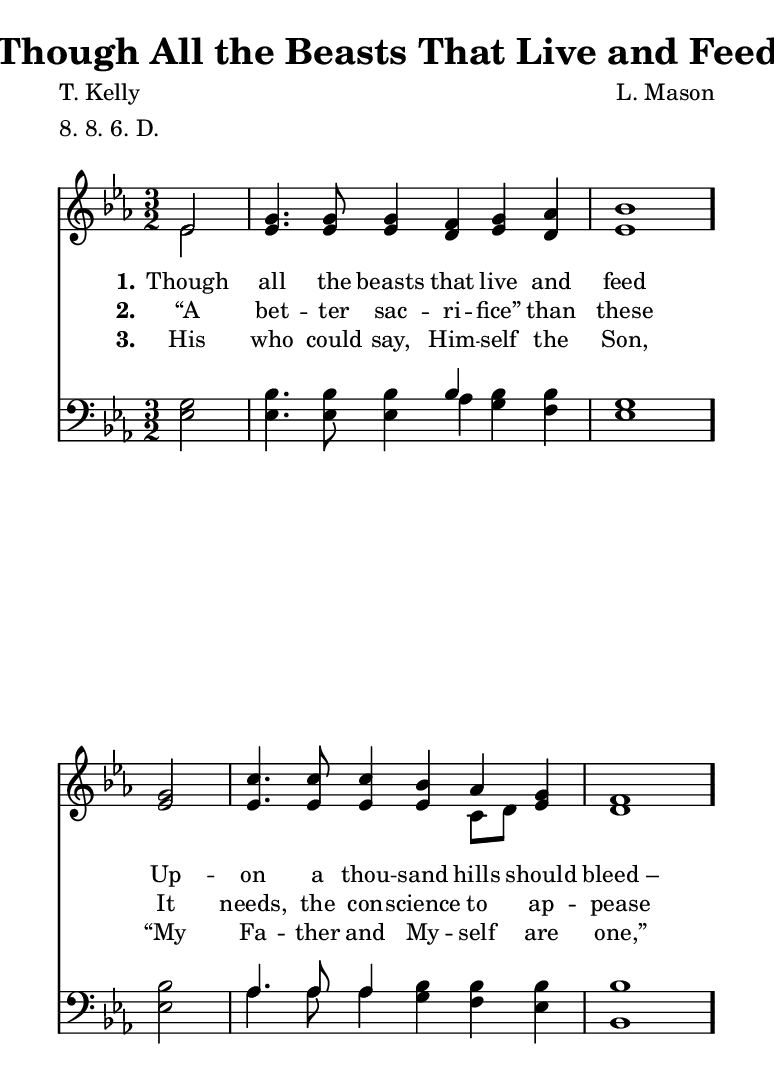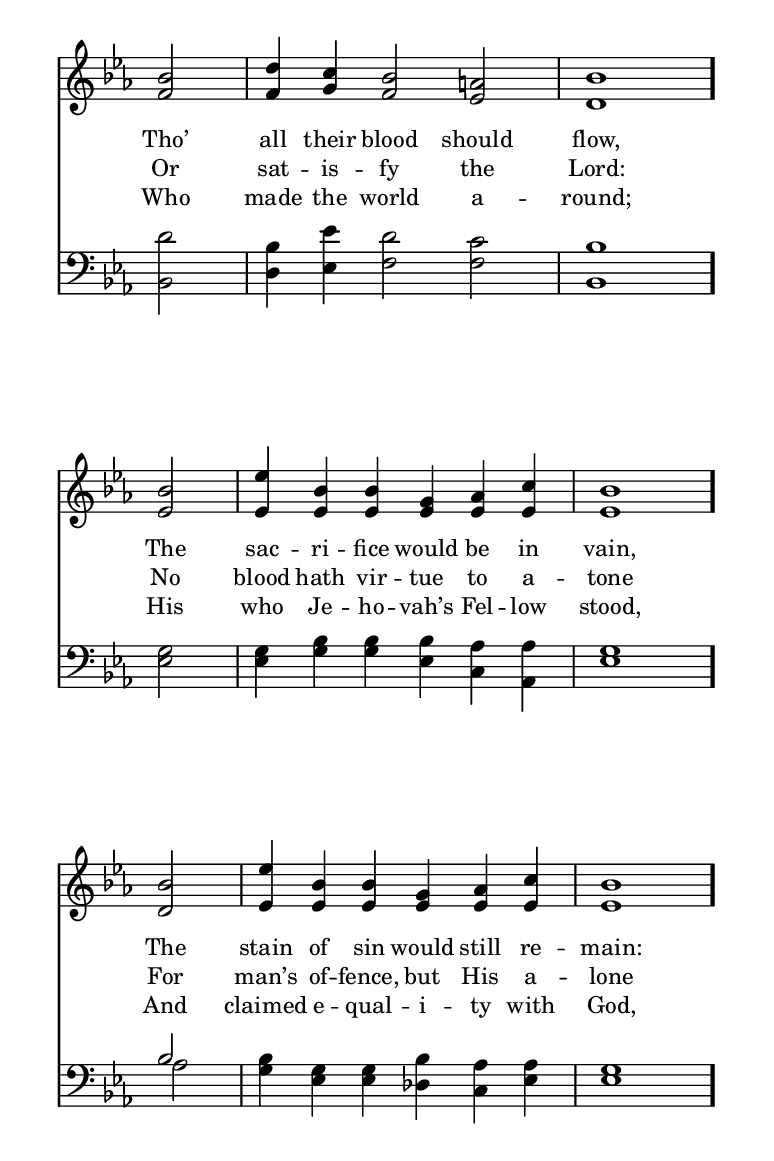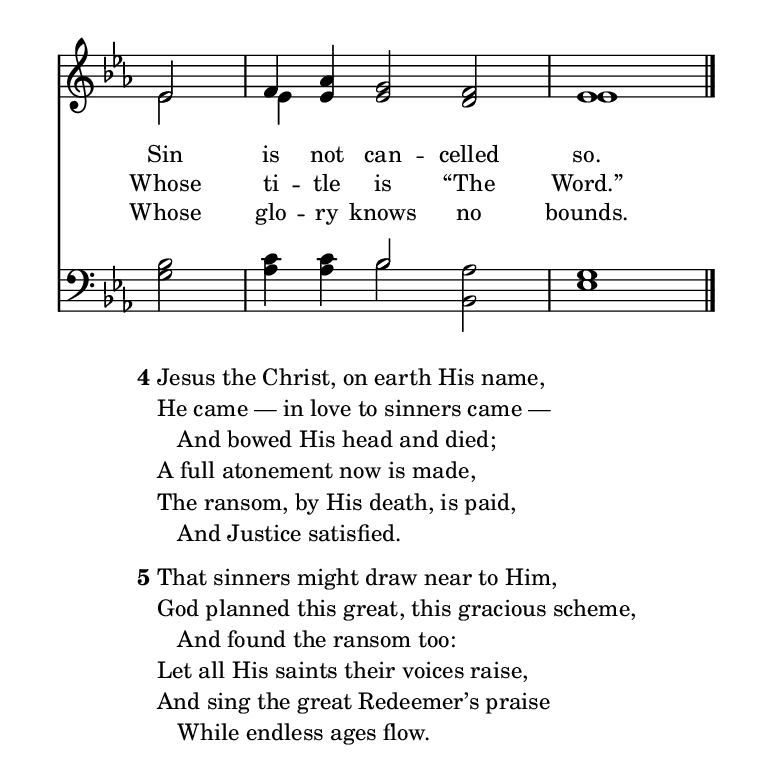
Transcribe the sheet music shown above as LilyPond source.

\include "common/global.ily"
\paper {
  \include "common/paper.ily"
  systems-per-page = #(cond (is-eogsized 3) (#t #f))
}

\header{
  %gospel
  hymnnumber = "128"
  title = "Though All the Beasts That Live and Feed"
  tunename = "Meribah"
  meter = "8. 8. 6. D."
  poet = "T. Kelly"
  composer = "L. Mason"
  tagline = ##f
}

% for fermata in MIDI
ta = { \tempo 2=60 }
tb = { \tempo 2=30 }

patternAA = { c2 | c4. c8 c4 c4 c4      c4 | c1 }
patternAB = { c2 | c4. c8 c4 c4 c8[ c8] c4 | c1 }

patternBA = { c2 | c4 c4 c2 c2 | c1 }

patternCA = { c2 | c4 c4 c4 c4 c4 c4 | c1 }

global = {
  \include "common/overrides.ily"
  \override Staff.TimeSignature.style = #'numbered
  \time 3/2
  \override Score.MetronomeMark.transparent = ##t % hide all fermata changes too
  \ta
  \key ees \major
  \partial 2
  \autoBeamOff
}

notesSoprano = {
\global
\relative c' {

  \changePitch \patternAA { ees | g g g f g aes | bes }
  \changePitch \patternAA { g | c c c bes aes g | f } \eogbreak
  \changePitch \patternBA { bes | d c bes a | bes }

  \changePitch \patternCA { bes | ees bes bes g aes c | bes } \eogbreak
  \changePitch \patternCA { bes | ees bes bes g aes c | bes }
  \changePitch \patternBA { ees, | f aes g f | ees }

  \bar "|."

}
}

notesAlto = {
\global
\relative e' {

  \changePitch \patternAA { ees | ees ees ees d ees d | ees }
  \changePitch \patternAB { ees | ees ees ees ees c d ees | d }
  \changePitch \patternBA { f | f g f ees | d }

  \changePitch \patternCA { ees | ees ees ees ees ees ees | ees }
  \changePitch \patternCA { d | ees ees ees ees ees ees | ees }
  \changePitch \patternBA { ees | ees ees ees d | ees }

}
}

notesTenor = {
\global
\relative a {

  \changePitch \patternAA { g | bes bes bes bes bes bes | g }
  \changePitch \patternAA { bes | aes aes aes bes bes bes | bes }
  \changePitch \patternBA { d bes ees d c | bes }

  \changePitch \patternCA { g | g bes bes bes aes aes | g }
  \changePitch \patternCA { bes | bes g g bes aes aes | g }
  \changePitch \patternBA { bes | c c bes aes | g }

}
}

notesBass = {
\global
\relative f {

  \changePitch \patternAA { ees | ees ees ees aes g f | ees }
  \changePitch \patternAA { ees | aes aes aes g f ees | bes }
  \changePitch \patternBA { bes | d ees f f | bes, }

  \changePitch \patternCA { ees | ees g g ees c aes | ees' }
  \changePitch \patternCA { aes | g ees ees des c ees | ees }
  \changePitch \patternBA { g | aes aes bes bes, | ees }

}
}

wordsA = \lyricmode {
\set stanza = "1."

Though all the beasts that live and feed \bar "."
Up -- on a thou -- sand hills should bleed_– \bar "."
Tho’ all their blood should flow, \bar "."
The sac -- ri -- fice would be in vain, \bar "."
The stain of sin would still re -- main: \bar "."
Sin is not can -- celled so. \bar "."

}

wordsB = \lyricmode {
\set stanza = "2."

“A bet -- ter sac -- ri -- fice” than these
It needs, the con -- science to ap -- pease
Or sat -- is -- fy the Lord:
No blood hath vir -- tue to a -- tone
For man’s of -- fence, but His a -- lone
Whose ti -- tle is “The Word.”

}

wordsC = \lyricmode {
\set stanza = "3."

His who could say, Him -- self the Son,
“My Fa -- ther and My -- self are one,”
Who made the world a -- round;
His who Je -- ho -- vah’s Fel -- low stood,
And claimed e -- qual -- i -- ty with God,
Whose glo -- ry knows no bounds.

}

wordsD = \markuplist {

\line { Jesus the Christ, on earth His name, }
\line { He came — in love to sinners came — }
\line { { \hspace #2 } And bowed His head and died; }
\line { A full atonement now is made, }
\line { The ransom, by His death, is paid, }
\line { { \hspace #2 } And Justice satisfied. }

}

wordsE = \markuplist {

\line { That sinners might draw near to Him, }
\line { God planned this great, this gracious scheme, }
\line { { \hspace #2 } And found the ransom too: }
\line { Let all His saints their voices raise, }
\line { And sing the great Redeemer’s praise }
\line { { \hspace #2 } While endless ages flow. }

}

\score {
  \context ChoirStaff <<
    \context Staff = upper <<
      \set Staff.autoBeaming = ##f
      \set ChoirStaff.systemStartDelimiter = #'SystemStartBar
      \set ChoirStaff.printPartCombineTexts = ##f
      \partcombine #'(2 . 11) \notesSoprano \notesAlto
      \context NullVoice = sopranos { \voiceOne << \notesSoprano >> }
      \context Lyrics = one   \lyricsto sopranos \wordsA
      \context Lyrics = two   \lyricsto sopranos \wordsB
      \context Lyrics = three \lyricsto sopranos \wordsC
    >>
    \context Staff = men <<
      \set Staff.autoBeaming = ##f
      \clef bass
      \set ChoirStaff.printPartCombineTexts = ##f
      \partcombine #'(2 . 11) \notesTenor \notesBass
    >>
  >>
  \layout {
    \include "common/layout.ily"
  }
  #(cond ((ly:get-option 'eog-midi-permitted) #{ \midi{
    \include "common/midi.ily"
  } #}))
}

\noPageBreak

\markup { \fill-line { \vcenter \column {
  \vspace #1
  \line{ \bold 4 \column { \wordsD } } \combine \null \vspace #0.4
  \line{ \bold 5 \column { \wordsE } } \combine \null \vspace #0.4
  \vspace #1
} } }

\version "2.19.49"  % necessary for upgrading to future LilyPond versions.

% vi:set et ts=2 sw=2 ai nocindent syntax=lilypond:
